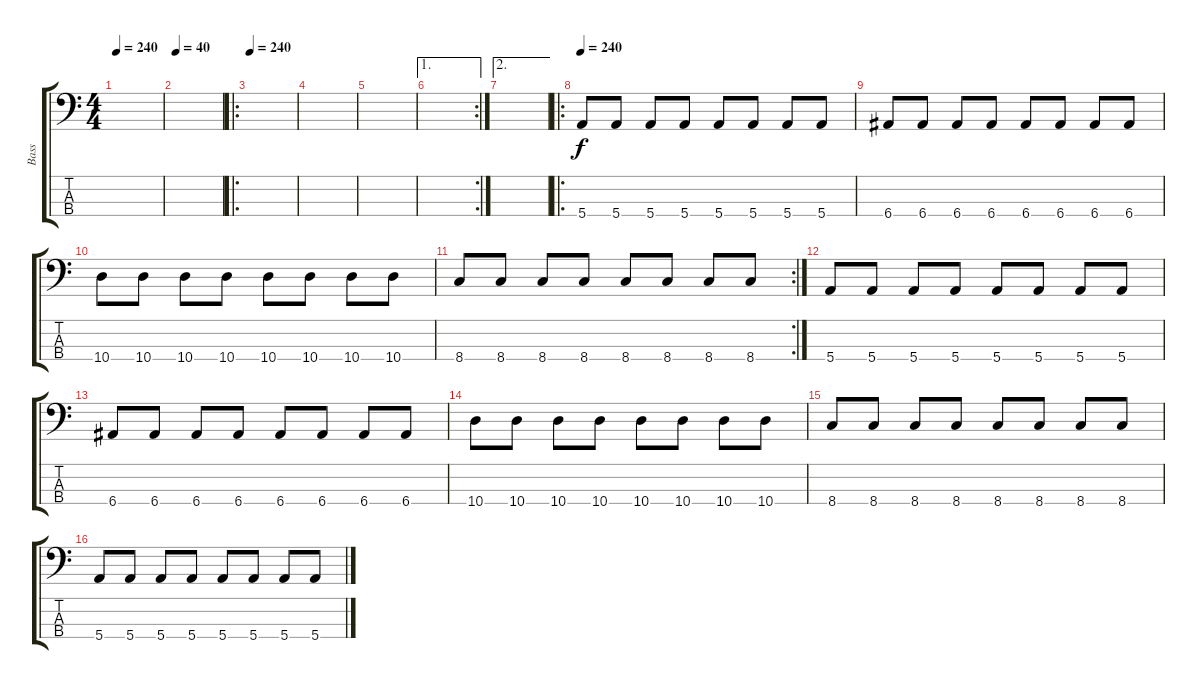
\track ("Bass" "Bass") {instrument electricbasspick}
\staff {score tabs}
\tuning (G2 D2 A1 E1) {hide}
\ts (4 4)
\tempo 240
\tempo 160
\tempo 240
\clef f4
\ks c
|
\tempo 40
|
\ro
\tempo 240
|
|
|
\ae 1
\rc 2
|
\ae 2
|
\ro
\tempo 240
5.4.8 5.4.8 5.4.8 5.4.8 5.4.8 5.4.8 5.4.8 5.4.8 |
6.4.8 6.4.8 6.4.8 6.4.8 6.4.8 6.4.8 6.4.8 6.4.8 |
10.4.8 10.4.8 10.4.8 10.4.8 10.4.8 10.4.8 10.4.8 10.4.8 |
\rc 2
8.4.8 8.4.8 8.4.8 8.4.8 8.4.8 8.4.8 8.4.8 8.4.8 |
5.4.8 5.4.8 5.4.8 5.4.8 5.4.8 5.4.8 5.4.8 5.4.8 |
6.4.8 6.4.8 6.4.8 6.4.8 6.4.8 6.4.8 6.4.8 6.4.8 |
10.4.8 10.4.8 10.4.8 10.4.8 10.4.8 10.4.8 10.4.8 10.4.8 |
8.4.8 8.4.8 8.4.8 8.4.8 8.4.8 8.4.8 8.4.8 8.4.8 |
5.4.8 5.4.8 5.4.8 5.4.8 5.4.8 5.4.8 5.4.8 5.4.8
